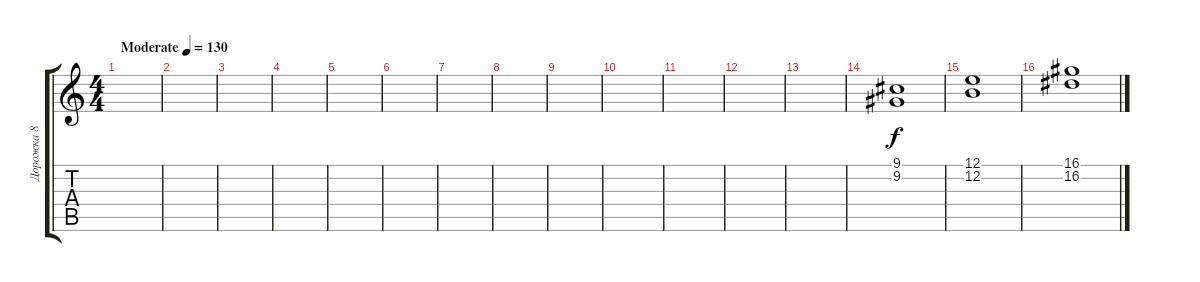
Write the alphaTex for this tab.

\track ("Дорожка 8" "Дорожка 8") {instrument choiraahs}
\staff {score tabs}
\tuning (E4 B3 G3 D3 A2 E2) {hide}
\ts (4 4)
\tempo (130 "Moderate")
\clef g2
\ks c
|
|
|
|
|
|
|
|
|
|
|
|
|
(9.1 9.2).1 |
(12.1 12.2).1 |
(16.1 16.2).1
